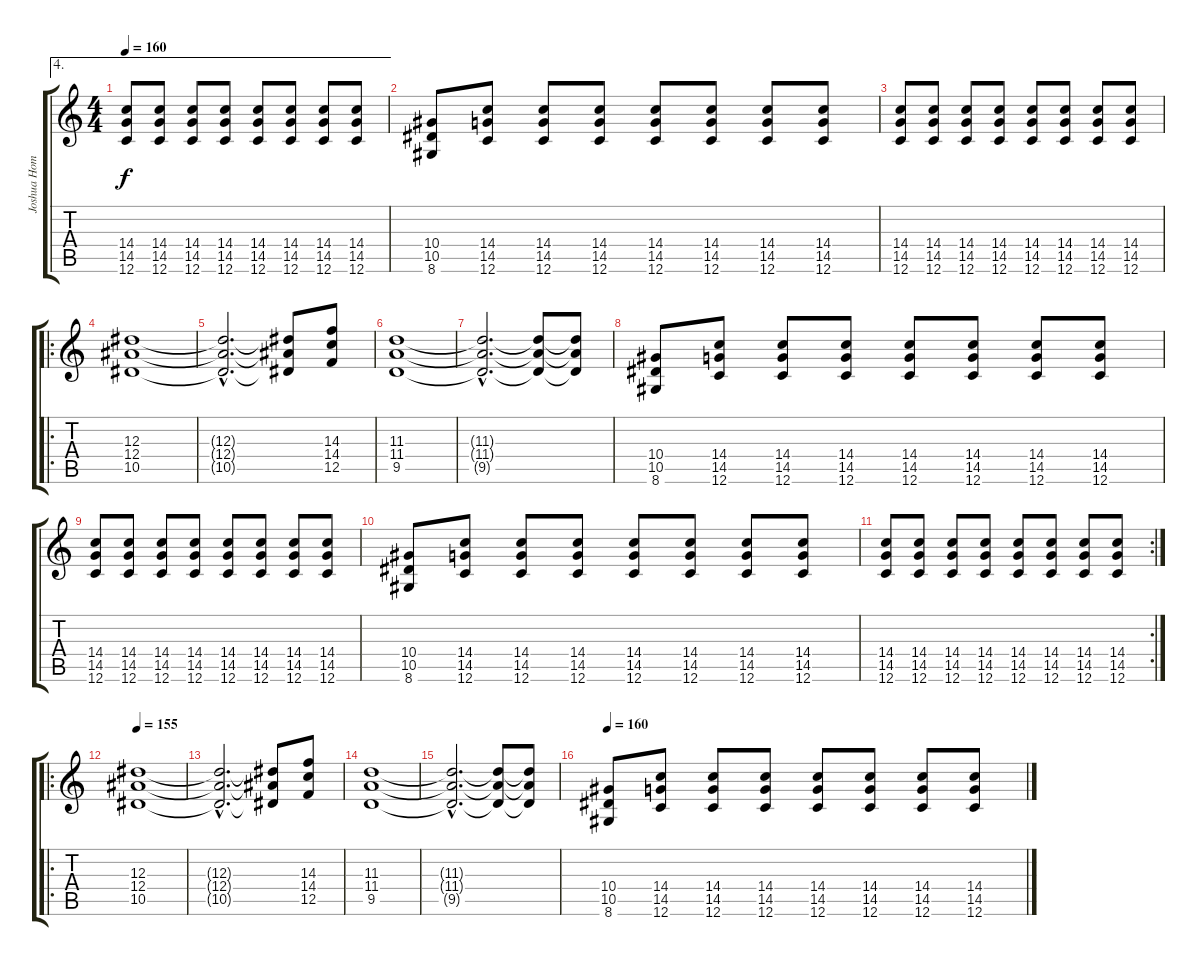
\track ("Joshua Homme" "Joshua Hom") {instrument electricguitarjazz}
\staff {score tabs}
\tuning (C4 G3 Eb3 Bb2 F2 C2) {hide}
\ae 4
\ts (4 4)
\tempo 160
\clef g2
\ks c
(14.4 14.5 12.6).8{dy f} (14.4 14.5 12.6).8 (14.4 14.5 12.6).8 (14.4 14.5 12.6).8 (14.4 14.5 12.6).8 (14.4 14.5 12.6).8 (14.4 14.5 12.6).8 (14.4 14.5 12.6).8 |
(10.4 10.5 8.6).8 (14.4 14.5 12.6).8 (14.4 14.5 12.6).8 (14.4 14.5 12.6).8 (14.4 14.5 12.6).8 (14.4 14.5 12.6).8 (14.4 14.5 12.6).8 (14.4 14.5 12.6).8 |
(14.4 14.5 12.6).8 (14.4 14.5 12.6).8 (14.4 14.5 12.6).8 (14.4 14.5 12.6).8 (14.4 14.5 12.6).8 (14.4 14.5 12.6).8 (14.4 14.5 12.6).8 (14.4 14.5 12.6).8 |
\ro
(12.3 12.4 10.5).1 |
(12.3{hac t} 12.4{hac t} 10.5{hac t}).2{d} (12.3{t} 12.4{t} 10.5{t}).8 (14.3 14.4 12.5).8 |
(11.3 11.4 9.5).1 |
(11.3{hac t} 11.4{hac t} 9.5{hac t}).2{d} (11.3{t} 11.4{t} 9.5{t}).8 (11.3{t} 11.4{t} 9.5{t}).8 |
(10.4 10.5 8.6).8 (14.4 14.5 12.6).8 (14.4 14.5 12.6).8 (14.4 14.5 12.6).8 (14.4 14.5 12.6).8 (14.4 14.5 12.6).8 (14.4 14.5 12.6).8 (14.4 14.5 12.6).8 |
(14.4 14.5 12.6).8 (14.4 14.5 12.6).8 (14.4 14.5 12.6).8 (14.4 14.5 12.6).8 (14.4 14.5 12.6).8 (14.4 14.5 12.6).8 (14.4 14.5 12.6).8 (14.4 14.5 12.6).8 |
(10.4 10.5 8.6).8 (14.4 14.5 12.6).8 (14.4 14.5 12.6).8 (14.4 14.5 12.6).8 (14.4 14.5 12.6).8 (14.4 14.5 12.6).8 (14.4 14.5 12.6).8 (14.4 14.5 12.6).8 |
\rc 2
(14.4 14.5 12.6).8 (14.4 14.5 12.6).8 (14.4 14.5 12.6).8 (14.4 14.5 12.6).8 (14.4 14.5 12.6).8 (14.4 14.5 12.6).8 (14.4 14.5 12.6).8 (14.4 14.5 12.6).8 |
\ro
\tempo 155
(12.3 12.4 10.5).1 |
(12.3{hac t} 12.4{hac t} 10.5{hac t}).2{d} (12.3{t} 12.4{t} 10.5{t}).8 (14.3 14.4 12.5).8 |
(11.3 11.4 9.5).1 |
(11.3{hac t} 11.4{hac t} 9.5{hac t}).2{d} (11.3{t} 11.4{t} 9.5{t}).8 (11.3{t} 11.4{t} 9.5{t}).8 |
\tempo 160
(10.4 10.5 8.6).8 (14.4 14.5 12.6).8 (14.4 14.5 12.6).8 (14.4 14.5 12.6).8 (14.4 14.5 12.6).8 (14.4 14.5 12.6).8 (14.4 14.5 12.6).8 (14.4 14.5 12.6).8
